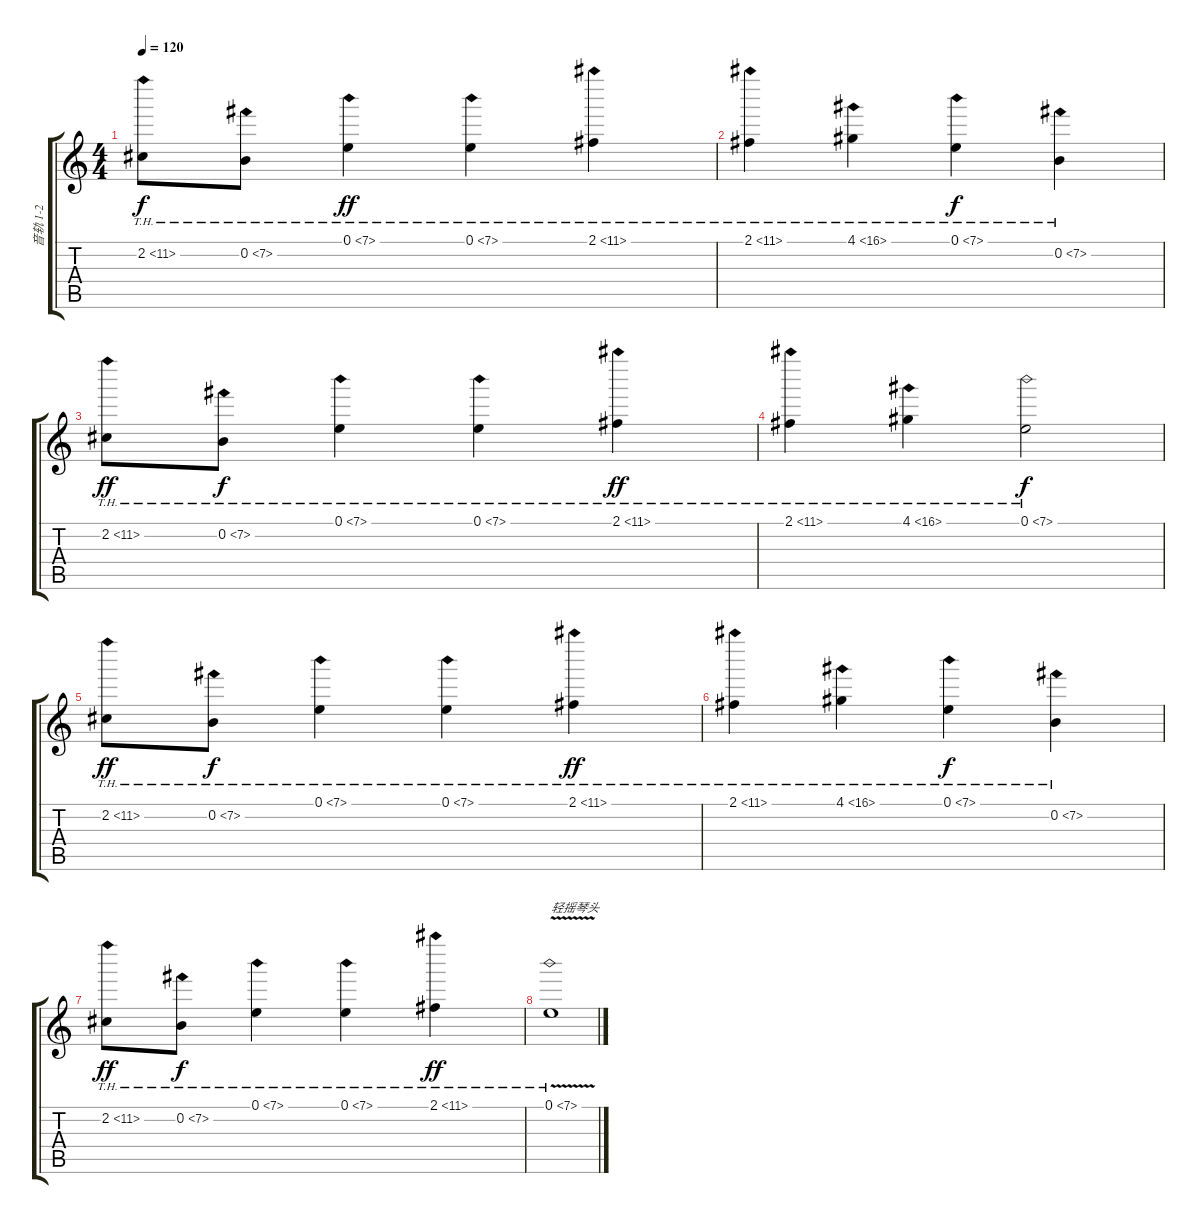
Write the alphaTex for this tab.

\track ("音轨 1-2" "音轨 1-2") {instrument acousticguitarsteel}
\staff {score tabs}
\tuning (E4 B3 G3 D3 A2 E2) {hide}
\ts (4 4)
\tempo 120
\clef g2
\ks c
2.2{th 9}.8{dy f} 0.2{th 7}.8 0.1{th 7}.4{dy ff} 0.1{th 7}.4 2.1{th 9}.4 |
2.1{th 9}.4 4.1{th 12}.4 0.1{th 7}.4{dy f} 0.2{th 7}.4 |
2.2{th 9}.8{dy ff} 0.2{th 7}.8{dy f} 0.1{th 7}.4 0.1{th 7}.4 2.1{th 9}.4{dy ff} |
2.1{th 9}.4 4.1{th 12}.4 0.1{th 7}.2{dy f} |
2.2{th 9}.8{dy ff} 0.2{th 7}.8{dy f} 0.1{th 7}.4 0.1{th 7}.4 2.1{th 9}.4{dy ff} |
2.1{th 9}.4 4.1{th 12}.4 0.1{th 7}.4{dy f} 0.2{th 7}.4 |
2.2{th 9}.8{dy ff} 0.2{th 7}.8{dy f} 0.1{th 7}.4 0.1{th 7}.4 2.1{th 9}.4{dy ff} |
0.1{th 7 v}.1{txt "轻摇琴头"}
